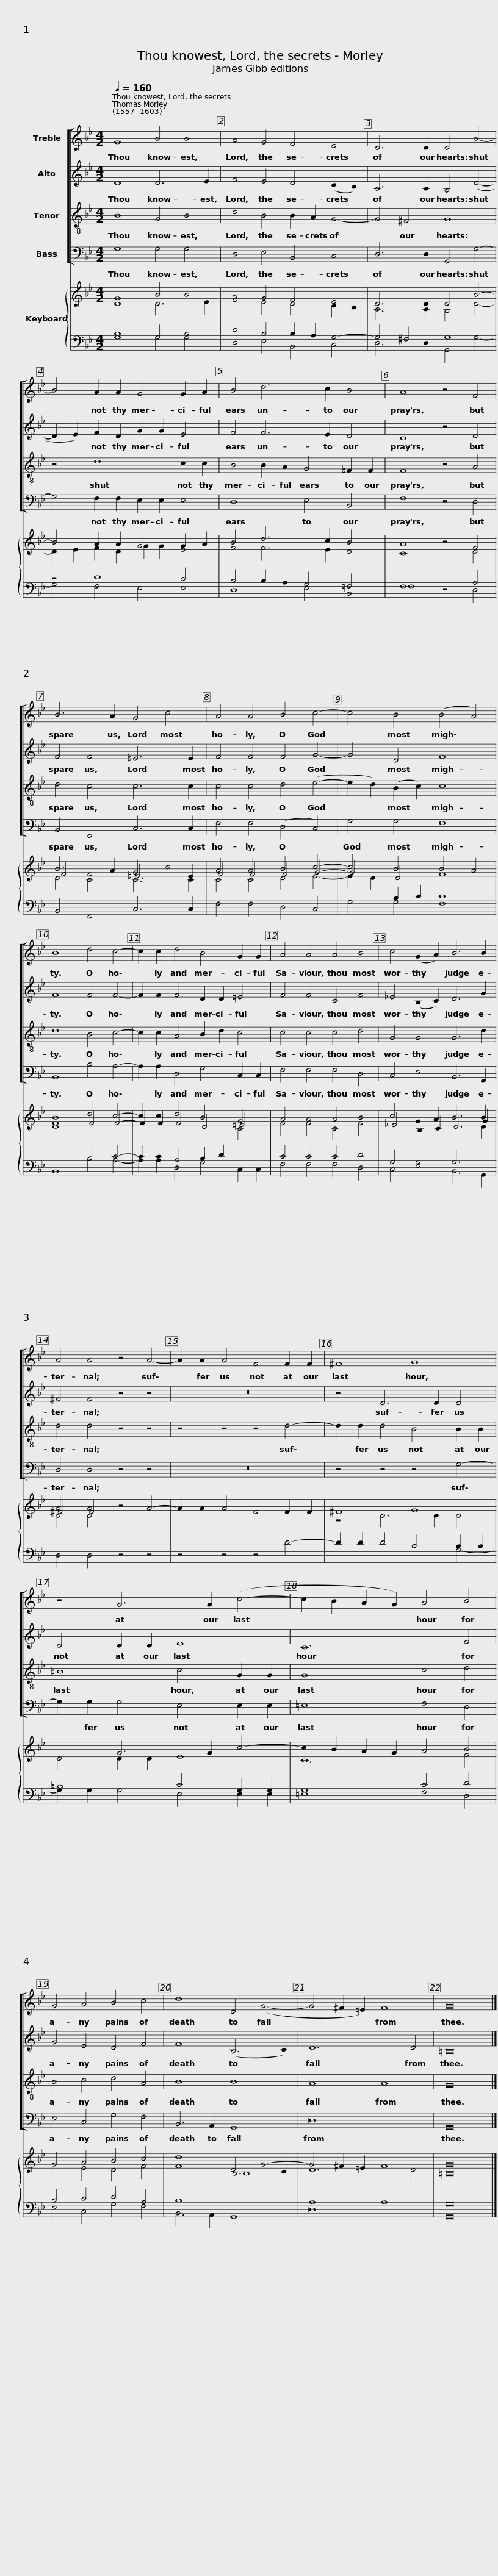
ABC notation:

X:1
%%score [ 1 2 3 4 ] { ( 5 6 ) | ( 7 8 ) }
L:1/8
Q:1/4=160
M:4/2
I:linebreak $
K:Bb
V:1 treble
V:2 treble
V:3 treble-8
V:4 bass
V:5 treble
V:6 treble
V:7 bass
V:8 bass
V:1
 G8 B4 B4 | A4 G4 F4 E4 | D6 D2 D4 B4- |$ B4 A2 A2 G4 G2 A2 | B4 d6 c2 B4 | %5
 A8 z4 F4 |$ B6 A2 G4 c4 |$ A4 A4 B4 c4- | c4 B4 (B4 A4) | B8 d4 c4- | %10
 c2 c2 d4 B4 G2 G2 |$ A4 A4 A4 B4 | c4 (G2 A2) B6 B2 | A4 A4 z4 A4- | A2 A2 A4 F4 F2 F2 |$ %15
 ^F8 G8 | z4 G6 G2 (c4- | c2 B2 A2 G2) A4 B4 |$ G4 A4 B4 c4 | d8 D4 (G4- | %20
 G4 ^F2 =E2) F8 | G16 |] %22
V:2
 D8 D6 E2 | F4 E4 D4 (C2 B,2) | A,6 A,2 G,4 (D4- |$ D2 E2) F2 D2 G2 G2 E4 | F4 F6 E2 D4 | %5
 C8 z4 D4 |$ F4 F4 =E6 E2 |$ F4 F4 F4 G4- | G4 D4 F8 | F8 F4 F4- | %10
 F2 F2 F4 D2 D2 =E4 |$ F4 F4 C4 F4 | _E4 (B,2 C2) D6 G2 | ^F4 F4 z4 z4 | z16 |$ %15
 z4 D6 D2 D4 | D4 D2 D2 E8 | C12 F4 |$ G4 E4 D4 F4 | F8 (B,6 C2) | %20
 D12 D4 | =B,16 |] %22
V:3
 B8 G4 B4 | d4 B4 B2 A2 G4- | G4 ^F4 G8 |$ z4 d8 c2 c2 | B4 B2 A2 G4 =F2 F2 | %5
 F8 z4 A4 |$ d4 c4 c6 c2 |$ c4 c4 d4 (e4- | e2 d2) (B2 c2) c8 | d8 B4 c4- | %10
 c2 c2 A4 B2 d2 c4 |$ c4 c4 c4 d4 | G4 G4 G6 d2 | d4 d4 z4 z4 | z4 z4 z4 d4- |$ %15
 d2 d2 d4 B4 B2 B2 | =B8 c4 G2 G2 | G8 c4 d4 |$ B4 c4 d4 A4 | B8 B8 | %20
 A8 A8 | G16 |] %22
V:4
 G,8 G,4 G,4 | D,4 E,4 B,,4 C,4 | D,6 D,2 G,,4 G,4- |$ G,4 F,2 F,2 E,2 E,2 E,4 | D,8 E,4 B,,4 | %5
 F,8 z4 D,4 |$ B,,4 F,,4 C,6 C,2 |$ F,4 F,4 (D,4 C,4) | G,4 G,4 F,8 | B,,8 B,4 A,4- | %10
 A,2 A,2 D,4 G,4 C,2 C,2 |$ F,4 F,4 F,4 D,4 | C,4 E,4 B,,6 G,,2 | D,4 D,4 z4 z4 | z16 |$ %15
 z4 z4 z4 G,4- | G,2 G,2 G,4 E,4 E,2 E,2 | =E,8 F,4 D,4 |$ E,4 C,4 G,4 F,4 | B,,6 A,,2 G,,8 | %20
 D,16 | G,,16 |] %22
V:5
 G8 B4 B4 | A4 G4 F4 E4 | D6 D2 D4 B4- |$ B4 A2 A2 G4 G2 A2 | B4 d6 c2 B4 | %5
 A8 x4 F4 |$ B6 A2 G4 c4 |$ A4 A4 B4 c4- | c4 B4 B4 A4 | B8 d4 c4- | %10
 c2 c2 d4 B4 G4 |$ A4 A4 A4 B4 | c4 G2 A2 B6 B2 | A4 A4 z4 A4- | A2 A2 A4 F4 F2 F2 |$ %15
 ^F8 G8 | x4 G6 G2 c4- | c2 B2 A2 G2 A4 B4 |$ G4 A4 B4 c4 | d8 D4 G4- | %20
 G4 ^F2 =E2 F8 | G16 |] %22
V:6
 D8 D6 E2 | F4 E4 D4 C2 B,2 | A,6 A,2 G,4 D4- |$ D2 E2 F2 D2 G2 G2 E4 | F4 F6 E2 D4 | %5
 C8 z4 D4 |$ F4 F4 =E6 E2 |$ F4 F4 F4 G4- | G4 D4 F8 | F8 F4 F4- | %10
 F2 F2 F4 D4 =E4 |$ F4 F4 C4 F4 | _E4 B,2 C2 D6 G2 | ^F4 F4 z4 x4 | x16 |$ %15
 z4 D6 D2 D4 | D4 D2 D2 E8 | C12 F4 |$ G4 E4 D4 F4 | F8 B,6 C2 | %20
 D12 D4 | =B,16 |] %22
V:7
 B,8 G,4 B,4 | D4 B,4 B,2 A,2 G,4- | G,4 ^F,4 G,8 |$ z4 D8 C4 | B,4 B,2 A,2 G,4 =F,4 | %5
 F,8 z4 A,4 |$[I:staff -1] D4 C4 C6 C2 |$ C4 C4 D4 E4- | E2 D2[I:staff +1] B,2 C2 C8 |[I:staff -1] D8[I:staff +1] B,4 C4- | %10
 C2 C2 A,4 B,2 D2[I:staff -1] C4 |$[I:staff +1] C4 C4 C4 D4 | G,4 G,4 G,6[I:staff -1] D2 | D4 D4[I:staff +1] z4 z4 | z4 z4 z4 D4- |$ %15
 D2 D2 D4 B,4 B,2 B,2 | =B,8 C4 G,2 G,2 | G,8 C4 D4 |$ B,4 C4 D4 A,4 | B,8[I:staff -1] B,8 | %20
[I:staff +1] A,8 A,8 | G,16 |] %22
V:8
 G,8 G,4 G,4 | D,4 E,4 B,,4 C,4 | D,6 D,2 G,,4 G,4- |$ G,4 F,4 E,4 E,4 | D,8 E,4 B,,4 | %5
 F,8 x4 D,4 |$ B,,4 F,,4 C,6 C,2 |$ F,4 F,4 D,4 C,4 | G,4 G,4 F,8 | B,,8 B,4 A,4- | %10
 A,2 A,2 D,4 G,4 C,2 C,2 |$ F,4 F,4 F,4 D,4 | C,4 E,4 B,,6 G,,2 | D,4 D,4 z4 z4 | x16 |$ %15
 x4 x4 x4 G,4- | G,2 G,2 G,4 E,4 E,2 E,2 | =E,8 F,4 D,4 |$ E,4 C,4 G,4 F,4 | B,,6 A,,2 G,,8 | %20
 D,16 | G,,16 |] %22
